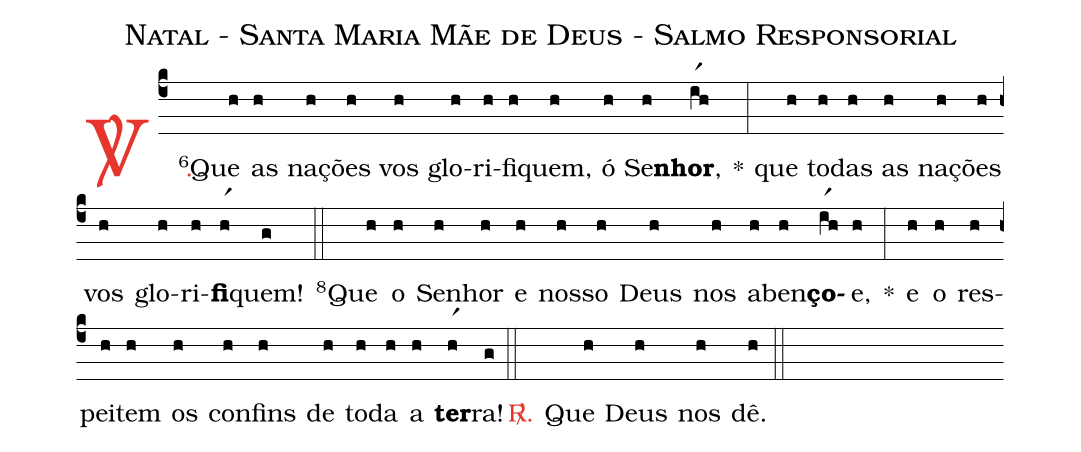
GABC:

name: Natal - Santa Maria Mãe de Deus - Salmo Responsorial;
%%
(c4)

<c><sp>V/</sp>.</c>() <v>\VSup{6}</v>Que(h) as(h) na(h)ções(h) vos(h) glo(h)ri(h)fi(h)quem,(h) ó(h) Se(h)<b>nhor</b>,(ir1h) *(:)
que(h) to(h)das(h) as(h) na(h)ções(h) vos(h) glo(h)ri(h)<b>fi</b>(hr1)quem!(g)

(::)

<v>\VSup{8}</v>Que(h) o(h) Se(h)nhor(h) e(h) nos(h)so(h) Deus(h) nos(h) a(h)ben(h)<b>ço</b>(ir1h)e,(h) *(:)
e(h) o(h) res(h)pei(h)tem(h) os(h) con(h)fins(h) de(h) to(h)da(h) a(h) <b>ter</b>(hr1)ra!(g)

(::)

<c><sp>R/</sp>.</c>() Que(h) Deus(h) nos(h) dê.(h)

(::)
